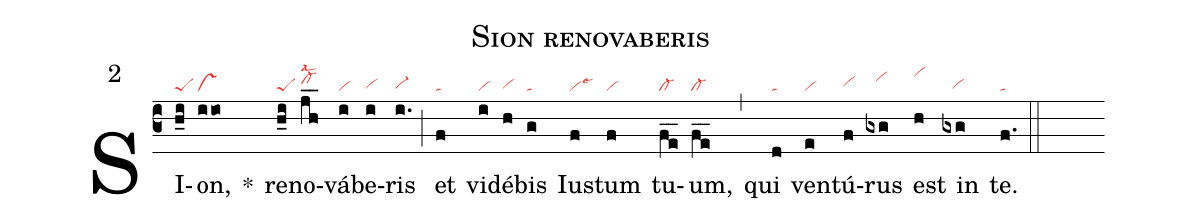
name: Sion renovaberis;
mode: 2;
nabc-lines: 1;
%%
(c3)
SI(h_i|peS)on,(iio|vs) *()
re(h_i|peS)no(jh__|cl-hilsal2)vá(i|vi)be(i|vihg)ris(i.|vi-hg) (;)
et(f|ta) vi(i|vi)dé(h|vihg)bis(g|ta) Ius(f|vilse3)tum(f|vi) tu(fe__|cl-)um,(fe__|cl-) (,)
qui(d|ta) ven(e|vi)tú(f|vihh)rus(gxg|///vihj) est(h|vihl) in(gxg|///vihg) te.(f.|ta) (::)
